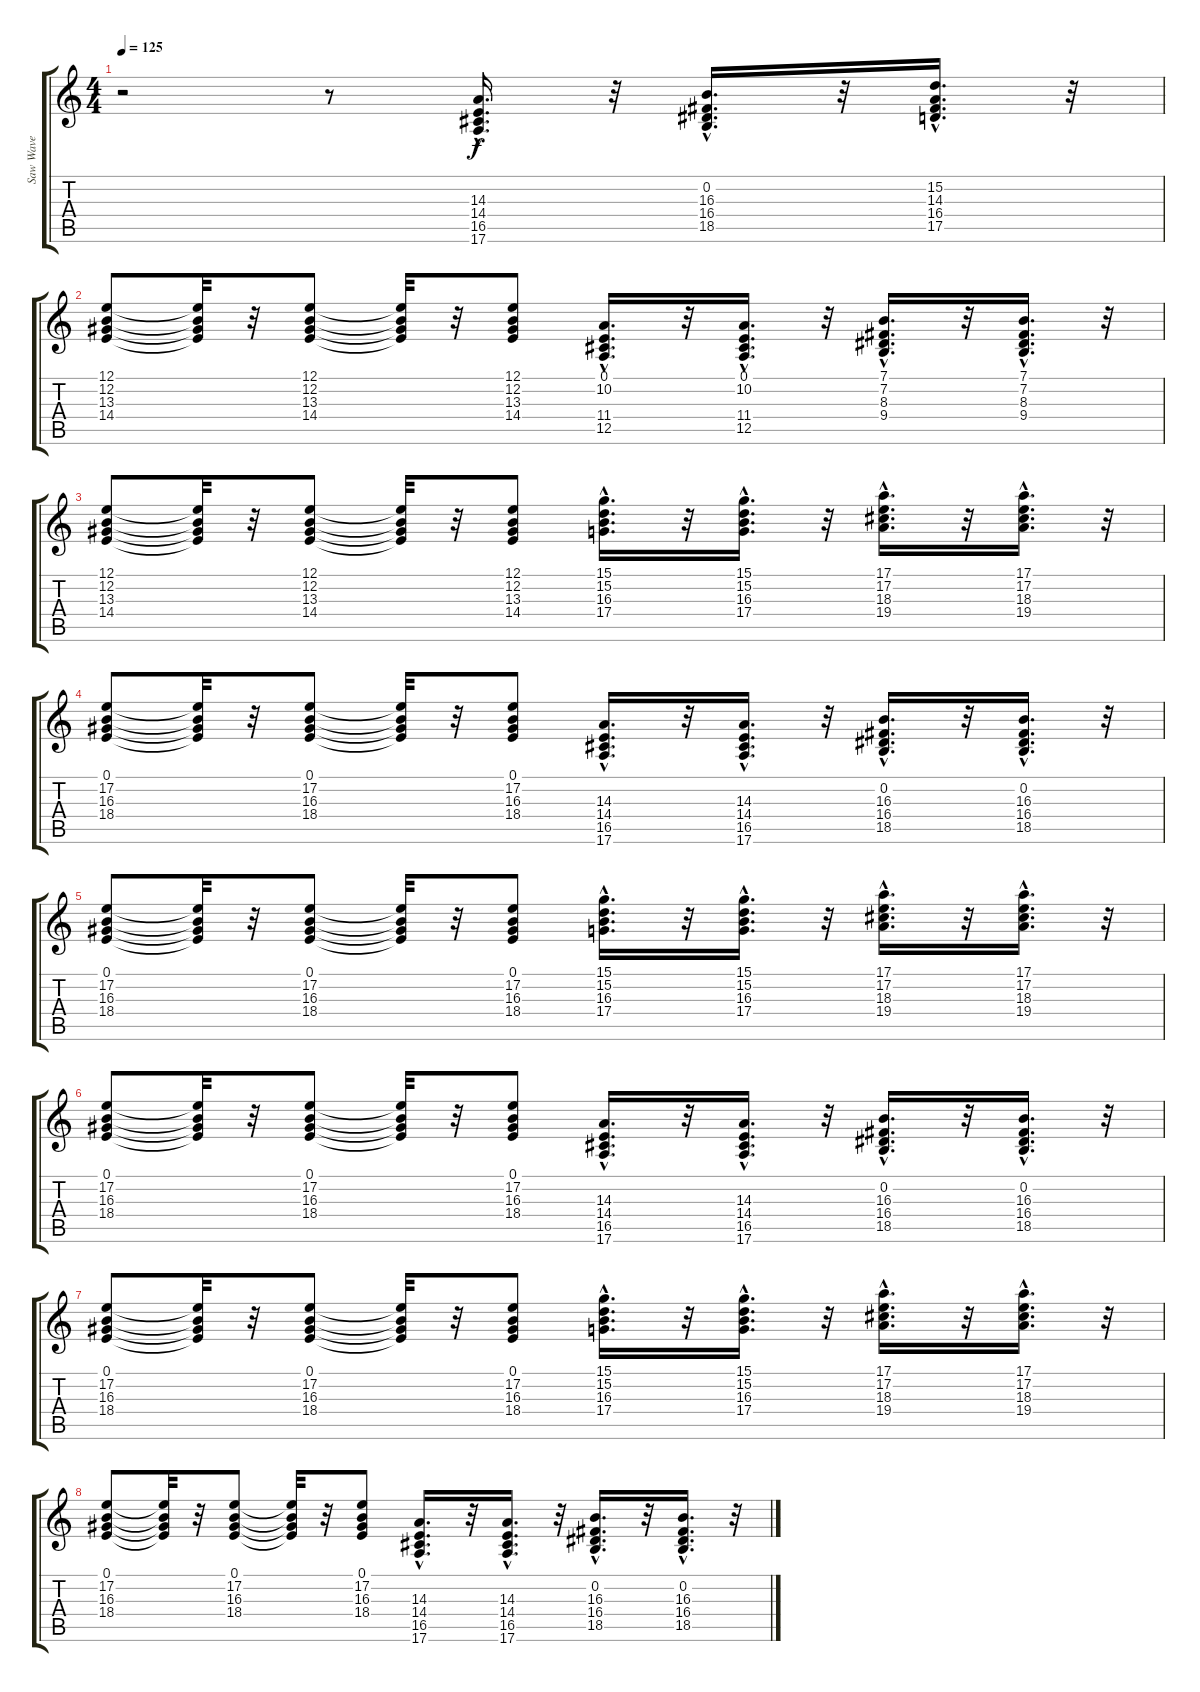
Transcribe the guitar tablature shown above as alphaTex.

\track ("Saw Wave" "Saw Wave") {instrument lead2sawtooth}
\staff {score tabs}
\tuning (E4 B3 G3 D3 A2 E2) {hide}
\ts (4 4)
\tempo 125
\clef g2
\ks c
r.2{dy f} r.8 (14.3{hac} 14.4{hac} 16.5{hac} 17.6{hac}).16{d} r.32 (0.2{hac} 16.3{hac} 16.4{hac} 18.5{hac}).16{d} r.32 (15.2{hac} 14.3{hac} 16.4{hac} 17.5{hac}).16{d} r.32 |
(12.1 12.2 13.3 14.4).8 (12.1{t} 12.2{t} 13.3{t} 14.4{t}).32 r.32 (12.1 12.2 13.3 14.4).8 (12.1{t} 12.2{t} 13.3{t} 14.4{t}).32 r.32 (12.1 12.2 13.3 14.4).8 (0.1{hac} 10.2{hac} 11.4{hac} 12.5{hac}).16{d} r.32 (0.1{hac} 10.2{hac} 11.4{hac} 12.5{hac}).16{d} r.32 (7.1{hac} 7.2{hac} 8.3{hac} 9.4{hac}).16{d} r.32 (7.1{hac} 7.2{hac} 8.3{hac} 9.4{hac}).16{d} r.32 |
(12.1 12.2 13.3 14.4).8 (12.1{t} 12.2{t} 13.3{t} 14.4{t}).32 r.32 (12.1 12.2 13.3 14.4).8 (12.1{t} 12.2{t} 13.3{t} 14.4{t}).32 r.32 (12.1 12.2 13.3 14.4).8 (15.1{hac} 15.2{hac} 16.3{hac} 17.4{hac}).16{d} r.32 (15.1{hac} 15.2{hac} 16.3{hac} 17.4{hac}).16{d} r.32 (17.1{hac} 17.2{hac} 18.3{hac} 19.4{hac}).16{d} r.32 (17.1{hac} 17.2{hac} 18.3{hac} 19.4{hac}).16{d} r.32 |
(0.1 17.2 16.3 18.4).8 (0.1{t} 17.2{t} 16.3{t} 18.4{t}).32 r.32 (0.1 17.2 16.3 18.4).8 (0.1{t} 17.2{t} 16.3{t} 18.4{t}).32 r.32 (0.1 17.2 16.3 18.4).8 (14.3{hac} 14.4{hac} 16.5{hac} 17.6{hac}).16{d} r.32 (14.3{hac} 14.4{hac} 16.5{hac} 17.6{hac}).16{d} r.32 (0.2{hac} 16.3{hac} 16.4{hac} 18.5{hac}).16{d} r.32 (0.2{hac} 16.3{hac} 16.4{hac} 18.5{hac}).16{d} r.32 |
(0.1 17.2 16.3 18.4).8 (0.1{t} 17.2{t} 16.3{t} 18.4{t}).32 r.32 (0.1 17.2 16.3 18.4).8 (0.1{t} 17.2{t} 16.3{t} 18.4{t}).32 r.32 (0.1 17.2 16.3 18.4).8 (15.1{hac} 15.2{hac} 16.3{hac} 17.4{hac}).16{d} r.32 (15.1{hac} 15.2{hac} 16.3{hac} 17.4{hac}).16{d} r.32 (17.1{hac} 17.2{hac} 18.3{hac} 19.4{hac}).16{d} r.32 (17.1{hac} 17.2{hac} 18.3{hac} 19.4{hac}).16{d} r.32 |
(0.1 17.2 16.3 18.4).8 (0.1{t} 17.2{t} 16.3{t} 18.4{t}).32 r.32 (0.1 17.2 16.3 18.4).8 (0.1{t} 17.2{t} 16.3{t} 18.4{t}).32 r.32 (0.1 17.2 16.3 18.4).8 (14.3{hac} 14.4{hac} 16.5{hac} 17.6{hac}).16{d} r.32 (14.3{hac} 14.4{hac} 16.5{hac} 17.6{hac}).16{d} r.32 (0.2{hac} 16.3{hac} 16.4{hac} 18.5{hac}).16{d} r.32 (0.2{hac} 16.3{hac} 16.4{hac} 18.5{hac}).16{d} r.32 |
(0.1 17.2 16.3 18.4).8 (0.1{t} 17.2{t} 16.3{t} 18.4{t}).32 r.32 (0.1 17.2 16.3 18.4).8 (0.1{t} 17.2{t} 16.3{t} 18.4{t}).32 r.32 (0.1 17.2 16.3 18.4).8 (15.1{hac} 15.2{hac} 16.3{hac} 17.4{hac}).16{d} r.32 (15.1{hac} 15.2{hac} 16.3{hac} 17.4{hac}).16{d} r.32 (17.1{hac} 17.2{hac} 18.3{hac} 19.4{hac}).16{d} r.32 (17.1{hac} 17.2{hac} 18.3{hac} 19.4{hac}).16{d} r.32 |
(0.1 17.2 16.3 18.4).8 (0.1{t} 17.2{t} 16.3{t} 18.4{t}).32 r.32 (0.1 17.2 16.3 18.4).8 (0.1{t} 17.2{t} 16.3{t} 18.4{t}).32 r.32 (0.1 17.2 16.3 18.4).8 (14.3{hac} 14.4{hac} 16.5{hac} 17.6{hac}).16{d} r.32 (14.3{hac} 14.4{hac} 16.5{hac} 17.6{hac}).16{d} r.32 (0.2{hac} 16.3{hac} 16.4{hac} 18.5{hac}).16{d} r.32 (0.2{hac} 16.3{hac} 16.4{hac} 18.5{hac}).16{d} r.32
